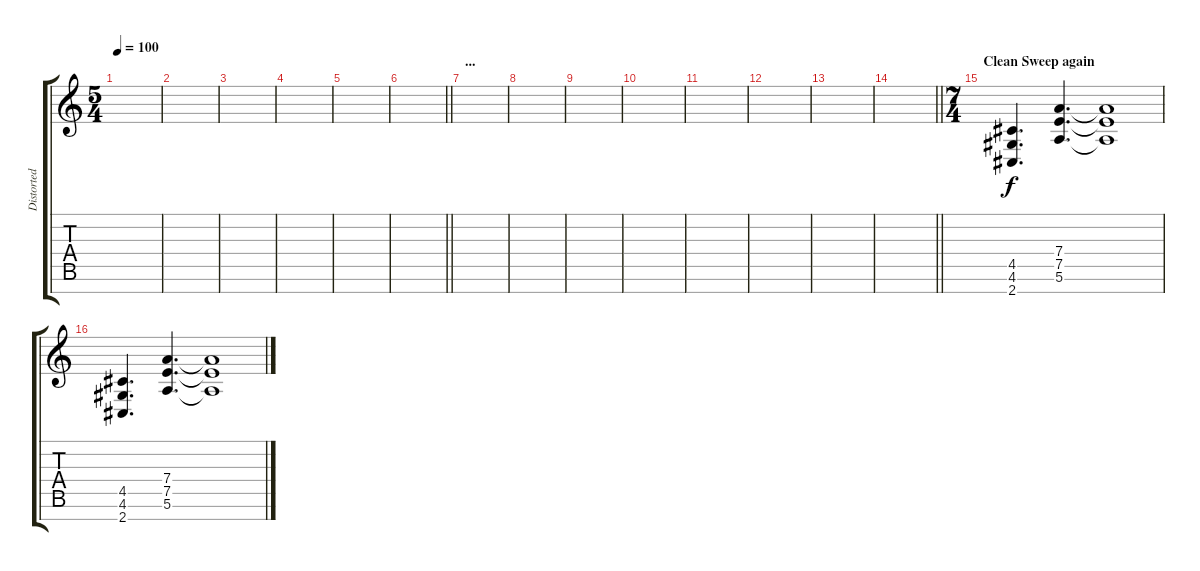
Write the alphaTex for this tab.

\track ("Distorted Rhythm" "Distorted ") {instrument distortionguitar}
\staff {score tabs}
\tuning (E4 B3 G3 D3 A2 E2 B1) {hide}
\ts (5 4)
\tempo 100
\clef g2
\ks c
|
|
|
|
|
\barLineRight lightlight
|
\section ("" "...")
|
|
|
|
|
|
|
\barLineRight lightlight
|
\ts (7 4)
\section ("" "Clean Sweep again")
(4.5 4.6 2.7).4{d} (7.4 7.5 5.6).4{d} (7.4{t} 7.5{t} 5.6{t}).1 |
(4.5 4.6 2.7).4{d} (7.4 7.5 5.6).4{d} (7.4{t} 7.5{t} 5.6{t}).1
